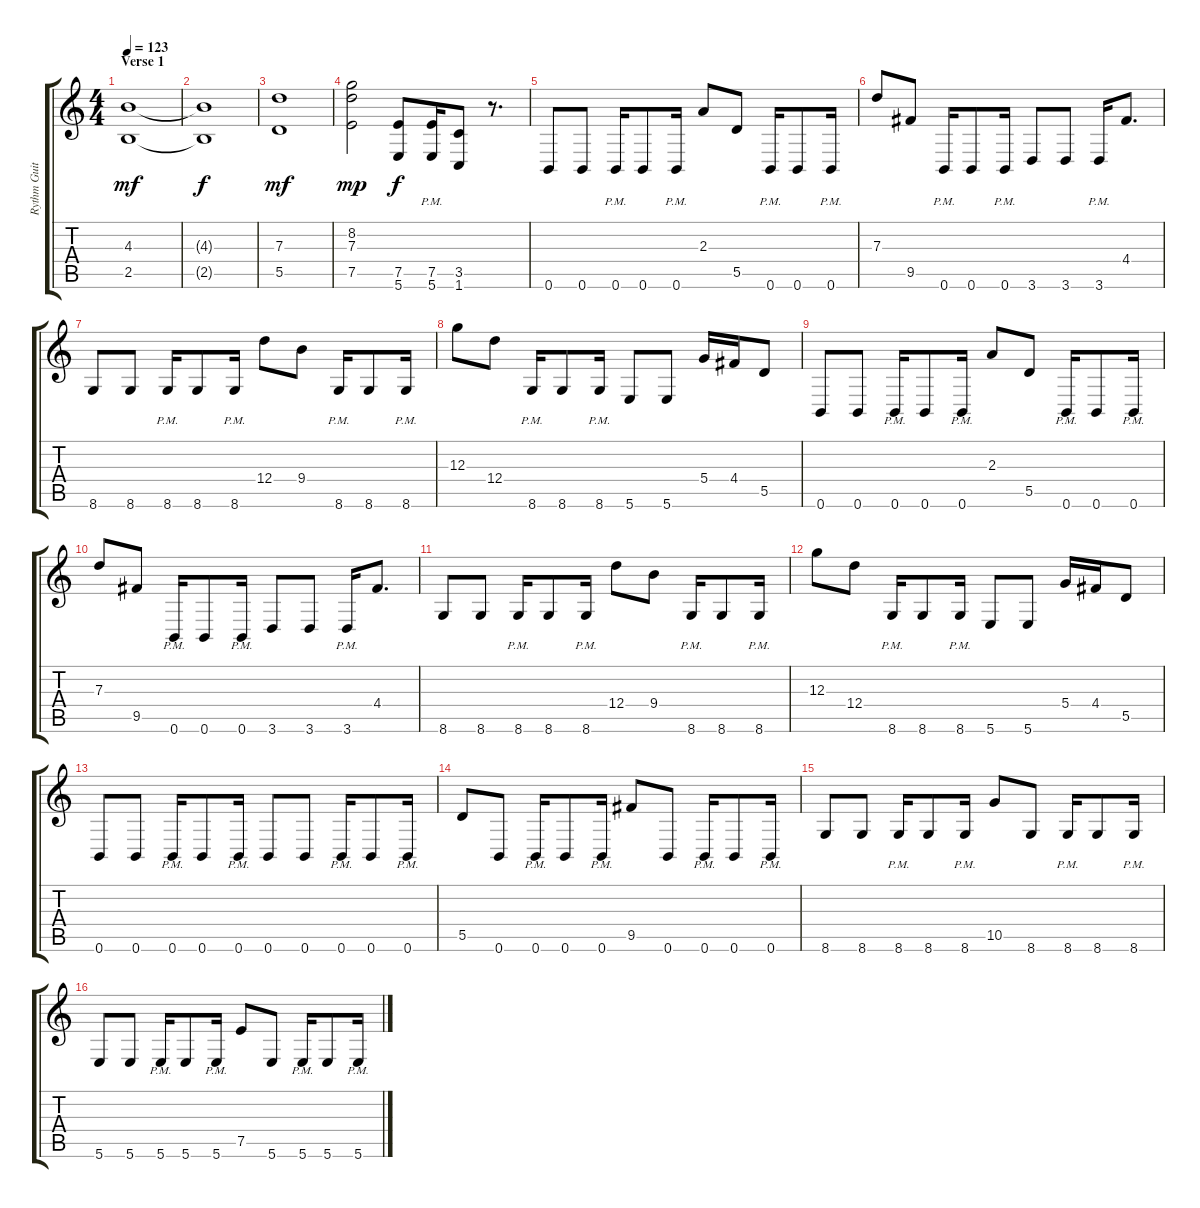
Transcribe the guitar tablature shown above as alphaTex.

\track ("Rythm Guitar 2" "Rythm Guit") {instrument distortionguitar}
\staff {score tabs}
\tuning (E4 B3 G3 D3 A2 B1) {hide}
\ts (4 4)
\section ("" "Verse 1")
\tempo 123
\clef g2
\ks c
(4.3 2.5).1{dy mf} |
(4.3{t} 2.5{t}).1{dy f} |
(7.3 5.5).1{dy mf} |
(8.2 7.3 7.5).2{dy mp} (7.5 5.6).8{dy f} (7.5 5.6{pm}).16 (3.5 1.6).8 r.8{d} |
0.6.8 0.6.8 0.6{pm}.16 0.6.8 0.6{pm}.16 2.3.8 5.5.8 0.6{pm}.16 0.6.8 0.6{pm}.16 |
7.3.8 9.5.8 0.6{pm}.16 0.6.8 0.6{pm}.16 3.6.8 3.6.8 3.6{pm}.16 4.4.8{d} |
8.6.8 8.6.8 8.6{pm}.16 8.6.8 8.6{pm}.16 12.4.8 9.4.8 8.6{pm}.16 8.6.8 8.6{pm}.16 |
12.3.8 12.4.8 8.6{pm}.16 8.6.8 8.6{pm}.16 5.6.8 5.6.8 5.4.16 4.4.16 5.5.8 |
0.6.8 0.6.8 0.6{pm}.16 0.6.8 0.6{pm}.16 2.3.8 5.5.8 0.6{pm}.16 0.6.8 0.6{pm}.16 |
7.3.8 9.5.8 0.6{pm}.16 0.6.8 0.6{pm}.16 3.6.8 3.6.8 3.6{pm}.16 4.4.8{d} |
8.6.8 8.6.8 8.6{pm}.16 8.6.8 8.6{pm}.16 12.4.8 9.4.8 8.6{pm}.16 8.6.8 8.6{pm}.16 |
12.3.8 12.4.8 8.6{pm}.16 8.6.8 8.6{pm}.16 5.6.8 5.6.8 5.4.16 4.4.16 5.5.8 |
0.6.8 0.6.8 0.6{pm}.16 0.6.8 0.6{pm}.16 0.6.8 0.6.8 0.6{pm}.16 0.6.8 0.6{pm}.16 |
5.5.8 0.6.8 0.6{pm}.16 0.6.8 0.6{pm}.16 9.5.8 0.6.8 0.6{pm}.16 0.6.8 0.6{pm}.16 |
8.6.8 8.6.8 8.6{pm}.16 8.6.8 8.6{pm}.16 10.5.8 8.6.8 8.6{pm}.16 8.6.8 8.6{pm}.16 |
5.6.8 5.6.8 5.6{pm}.16 5.6.8 5.6{pm}.16 7.5.8 5.6.8 5.6{pm}.16 5.6.8 5.6{pm}.16
